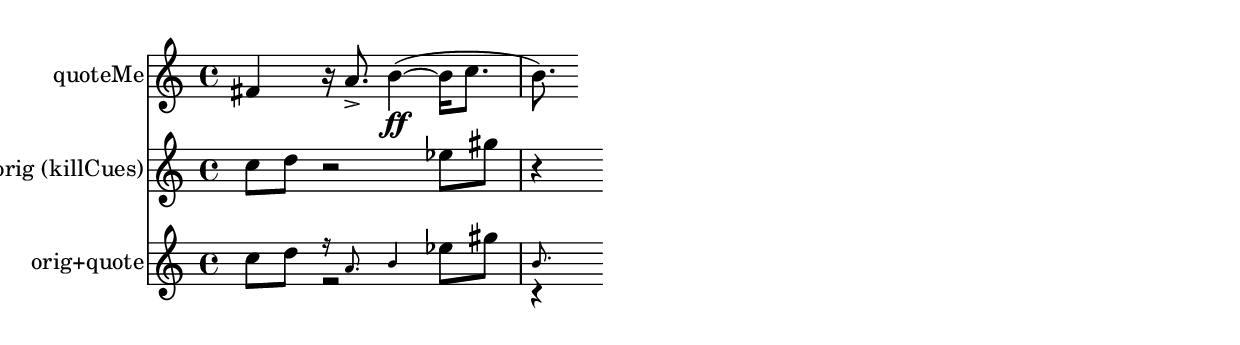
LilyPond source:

\header {


  texidoc = " The @code{cueDuring} form of quotation will set stem
directions on both quoted and main voice, and deliver the quoted voice
in the @code{cue} @code{Voice}. The music function @code{\killCues}
can remove all cue notes.

Spanners run to the end of a cue section, and are not started on the
last note."

}

\version "2.7.39"
\layout {
  ragged-right = ##t
}

quoteMe = \relative c' { fis4 r16  a8.-> b4(-\ff~  b16 c8.  b) }

\addquote quoteMe \quoteMe 

original = \relative c'' {
  c8 d
  \cueDuring #"quoteMe"  #1 { r2 }
  es8 gis8
  \cueDuring #"quoteMe"  #1 { r4 }
}

cueStaff =  \relative c'' <<
  \set Staff.quotedEventTypes = #'(note-event articulation-event)
  \original
>>

<<
  \new Staff {
    \set Staff.instrument = "quoteMe"
    \quoteMe
  }
  \new Staff {
    \set Staff.instrument = "orig (killCues)"
    \killCues \original
  }
  \new Staff {
    \set Staff.instrument = "orig+quote"	
    \cueStaff
  }
>>
